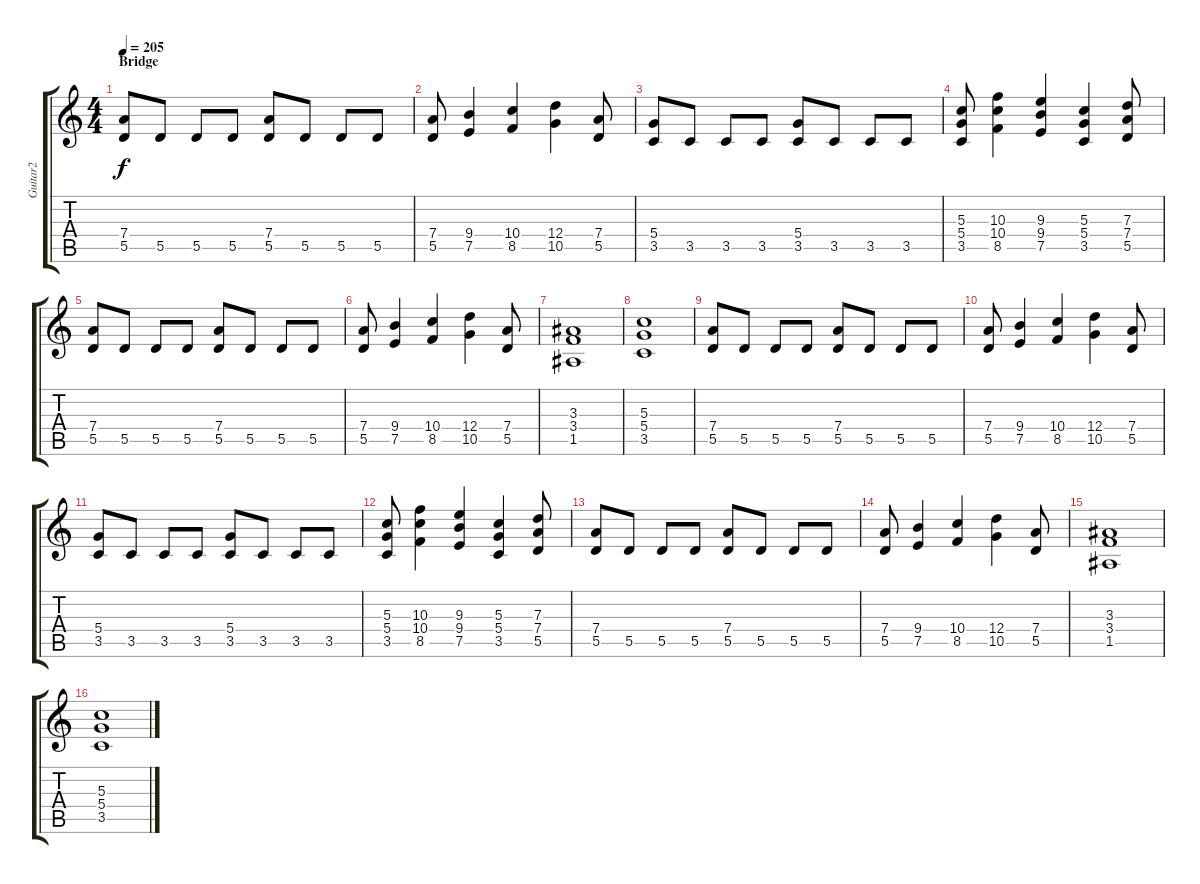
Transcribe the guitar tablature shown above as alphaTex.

\track ("Guitar2" "Guitar2") {instrument distortionguitar}
\staff {score tabs}
\tuning (E4 B3 G3 D3 A2 E2) {hide}
\ts (4 4)
\section ("" "Bridge")
\tempo 205
\clef g2
\ks c
(7.4 5.5).8{dy f} 5.5.8 5.5.8 5.5.8 (7.4 5.5).8 5.5.8 5.5.8 5.5.8 |
(7.4 5.5).8 (9.4 7.5).4 (10.4 8.5).4 (12.4 10.5).4 (7.4 5.5).8 |
(5.4 3.5).8 3.5.8 3.5.8 3.5.8 (5.4 3.5).8 3.5.8 3.5.8 3.5.8 |
(5.3 5.4 3.5).8 (10.3 10.4 8.5).4 (9.3 9.4 7.5).4 (5.3 5.4 3.5).4 (7.3 7.4 5.5).8 |
(7.4 5.5).8 5.5.8 5.5.8 5.5.8 (7.4 5.5).8 5.5.8 5.5.8 5.5.8 |
(7.4 5.5).8 (9.4 7.5).4 (10.4 8.5).4 (12.4 10.5).4 (7.4 5.5).8 |
(3.3 3.4 1.5).1 |
(5.3 5.4 3.5).1 |
(7.4 5.5).8 5.5.8 5.5.8 5.5.8 (7.4 5.5).8 5.5.8 5.5.8 5.5.8 |
(7.4 5.5).8 (9.4 7.5).4 (10.4 8.5).4 (12.4 10.5).4 (7.4 5.5).8 |
(5.4 3.5).8 3.5.8 3.5.8 3.5.8 (5.4 3.5).8 3.5.8 3.5.8 3.5.8 |
(5.3 5.4 3.5).8 (10.3 10.4 8.5).4 (9.3 9.4 7.5).4 (5.3 5.4 3.5).4 (7.3 7.4 5.5).8 |
(7.4 5.5).8 5.5.8 5.5.8 5.5.8 (7.4 5.5).8 5.5.8 5.5.8 5.5.8 |
(7.4 5.5).8 (9.4 7.5).4 (10.4 8.5).4 (12.4 10.5).4 (7.4 5.5).8 |
(3.3 3.4 1.5).1 |
(5.3 5.4 3.5).1
